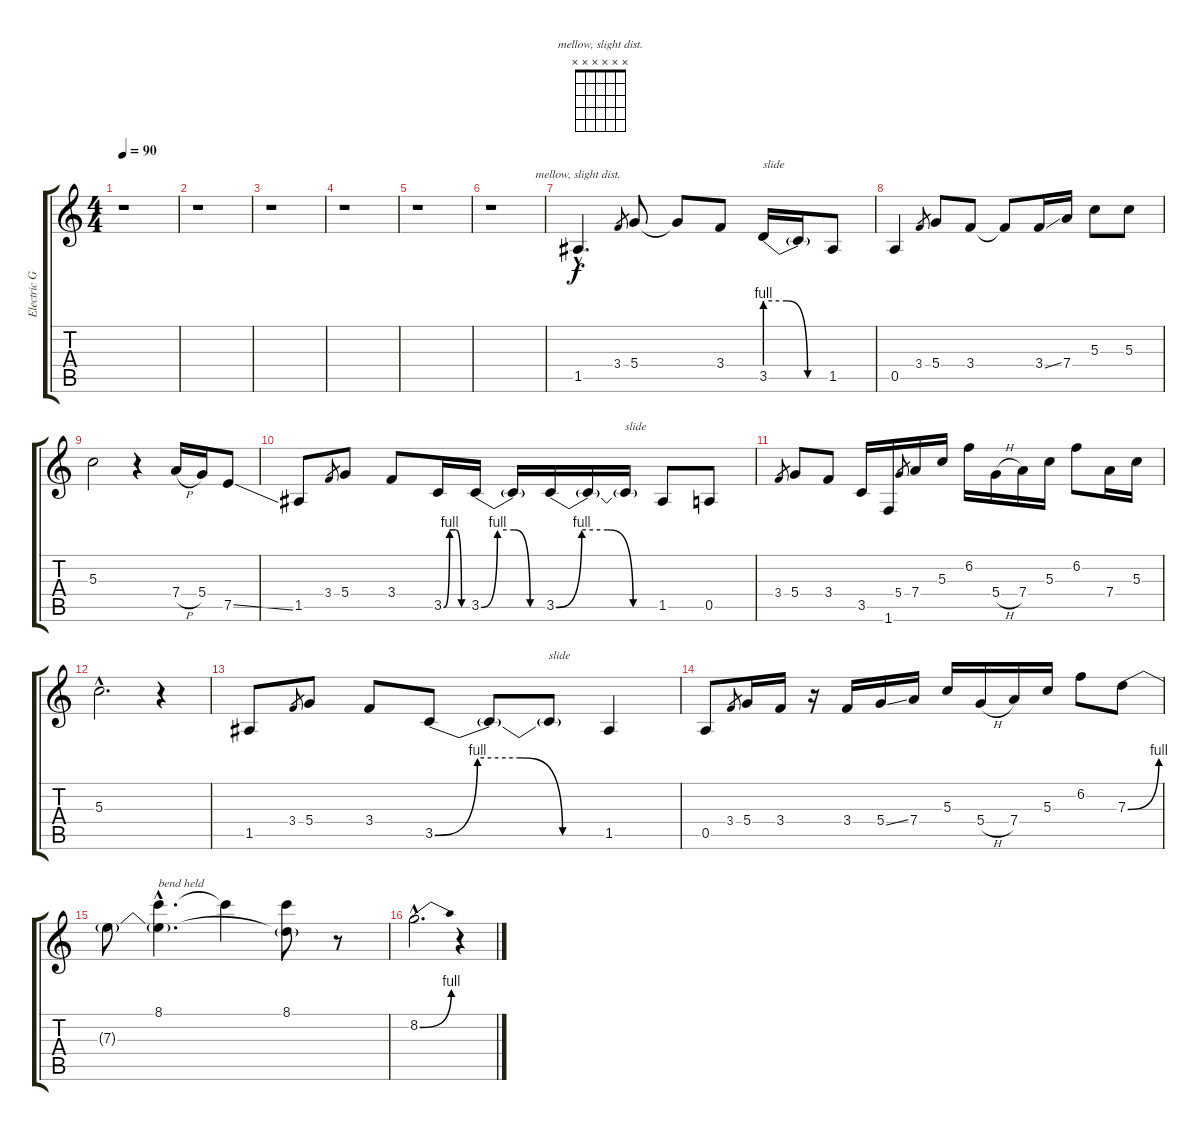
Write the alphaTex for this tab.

\track ("Electric Guitar" "Electric G") {instrument overdrivenguitar}
\staff {score tabs}
\tuning (E4 B3 G3 D3 A2 E2) {hide}
\chord ("mellow, slight dist." x x x x x x)
\ts (4 4)
\tempo 90
\clef g2
\ks c
r.1{dy f} |
r.1 |
r.1 |
r.1 |
r.1 |
r.1 |
1.5{hac}.4{d ch "mellow, slight dist."} 3.4.8{gr} 5.4.8 5.4{t}.8 3.4.8 3.5{be (custom 0 4 20 4 40 0 60 0)}.16{txt "slide"} 3.5{t}.16 1.5.8 |
0.5.4 3.4.8{gr} 5.4.8 3.4.8 3.4{t}.8 3.4{ss}.16 7.4.16 5.3.8 5.3.8 |
5.3.2 r.4 7.4{h}.16 5.4.16 7.5{ss}.8 |
1.5.8 3.4.8{gr} 5.4.8 3.4.8 3.5{be (custom 0 0 15 4 30 4 45 0 60 0)}.16 3.5{be (custom 0 0 15 4 30 4 45 0 60 0)}.16 3.5{t}.16 3.5{be (custom 0 0 15 4 30 4 45 0 60 0)}.16 3.5{t}.16 3.5{t}.16{txt "slide"} 1.5.8 0.5.8 |
3.4.8{gr} 5.4.8 3.4.8 3.5.16 1.6.16 5.4.8{gr} 7.4.16 5.3.16 6.2.16 5.4{h}.16 7.4.16 5.3.16 6.2.8 7.4.16 5.3.16 |
5.3{hac}.2{d} r.4 |
1.5.8 3.4.8{gr} 5.4.8 3.4.8 3.5{be (custom 0 0 15 4 30 4 45 0 60 0)}.8 3.5{t}.8 3.5{t}.8{txt "slide"} 1.5.4 |
0.5.8 3.4.8{gr} 5.4.16 3.4.16 r.16 3.4.16 5.4{ss}.16 7.4.16 5.3.16 5.4{h}.16 7.4.16 5.3.16 6.2.8 7.3{be (bend 0 0 60 4)}.8 |
7.3{t}.8 (8.1{hac} 7.3{hac t}).4{d txt "bend held"} 8.1{t}.4 (8.1 7.3{t}).8 r.8 |
8.2{be (bend 0 0 60 4) hac}.2{d} r.4
